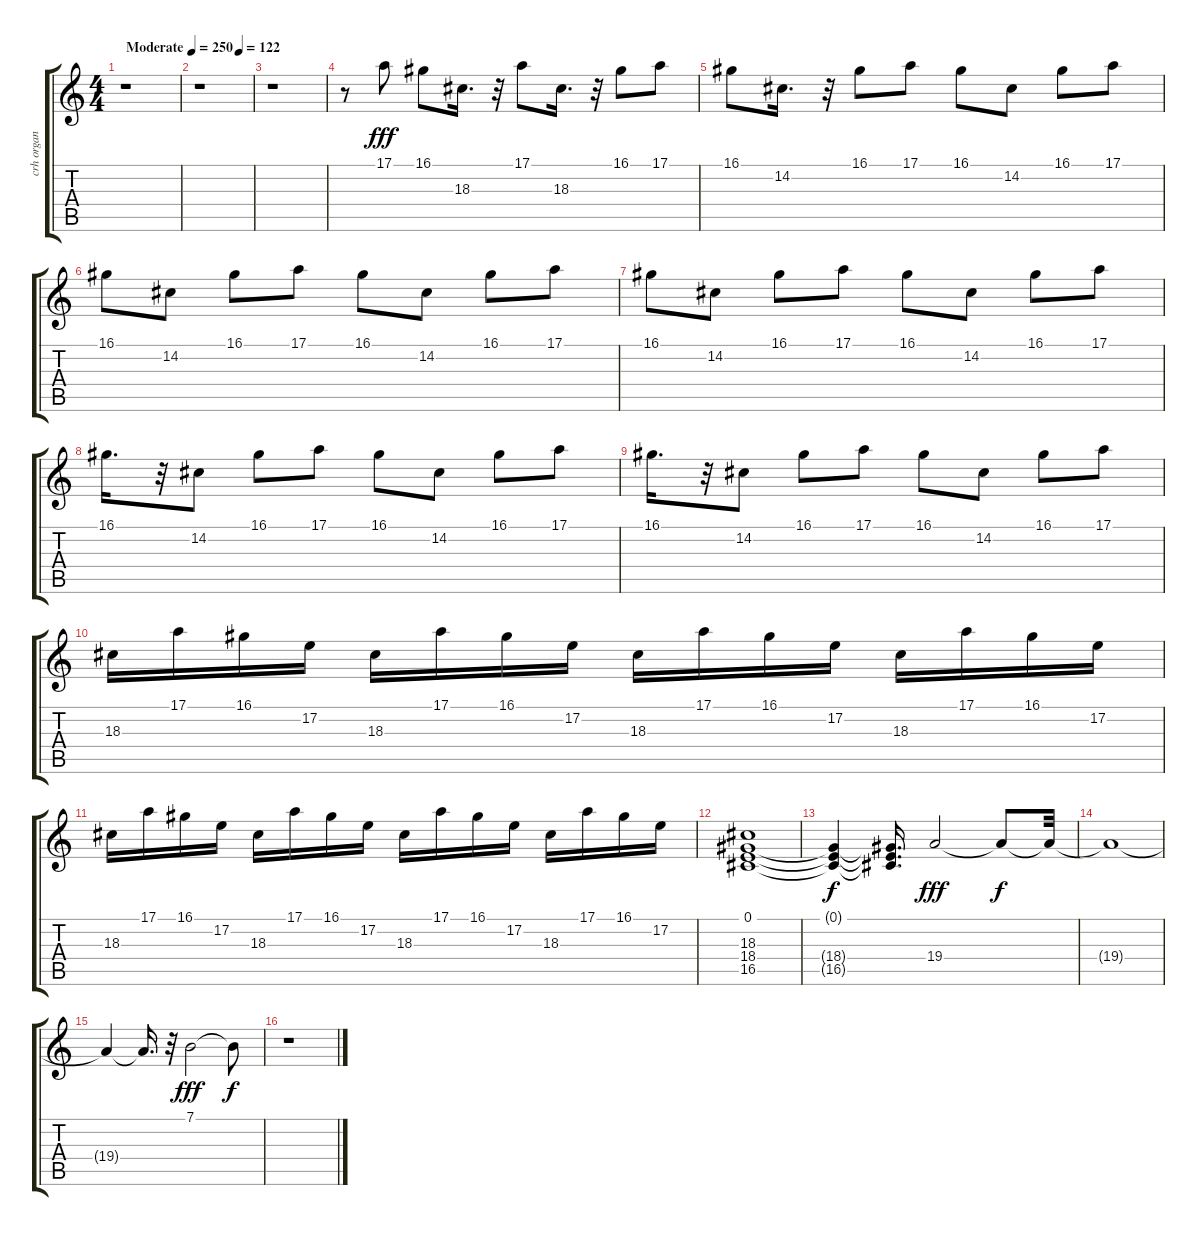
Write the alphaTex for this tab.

\track ("crh organ" "crh organ") {instrument churchorgan}
\staff {score tabs}
\tuning (E4 B3 G3 D3 A2 E2) {hide}
\ts (4 4)
\tempo (250 "Moderate")
\clef g2
\ks c
r.1{dy fff instrument churchorgan} |
\tempo (122 0.75)
r.1 |
r.1 |
r.8 17.1.8 16.1.8 18.3.16{d} r.32 17.1.8 18.3.16{d} r.32 16.1.8 17.1.8 |
16.1.8 14.2.16{d} r.32 16.1.8 17.1.8 16.1.8 14.2.8 16.1.8 17.1.8 |
16.1.8 14.2.8 16.1.8 17.1.8 16.1.8 14.2.8 16.1.8 17.1.8 |
16.1.8 14.2.8 16.1.8 17.1.8 16.1.8 14.2.8 16.1.8 17.1.8 |
16.1.16{d} r.32 14.2.8 16.1.8 17.1.8 16.1.8 14.2.8 16.1.8 17.1.8 |
16.1.16{d} r.32 14.2.8 16.1.8 17.1.8 16.1.8 14.2.8 16.1.8 17.1.8 |
18.3.16 17.1.16 16.1.16 17.2.16 18.3.16 17.1.16 16.1.16 17.2.16 18.3.16 17.1.16 16.1.16 17.2.16 18.3.16 17.1.16 16.1.16 17.2.16 |
18.3.16 17.1.16 16.1.16 17.2.16 18.3.16 17.1.16 16.1.16 17.2.16 18.3.16 17.1.16 16.1.16 17.2.16 18.3.16 17.1.16 16.1.16 17.2.16 |
(0.1 18.3 18.4 16.5).1{volume 10} |
(0.1{t} 18.4{t} 16.5{t}).4{dy f} (0.1{t} 18.4{t} 16.5{t}).16{d} 19.4.2{dy fff} 19.4{t}.8{dy f} 19.4{t}.32 |
19.4{t}.1 |
19.4{t}.4 19.4{t}.16{d} r.32 7.1.2{dy fff} 7.1{t}.8{dy f} |
r.1
